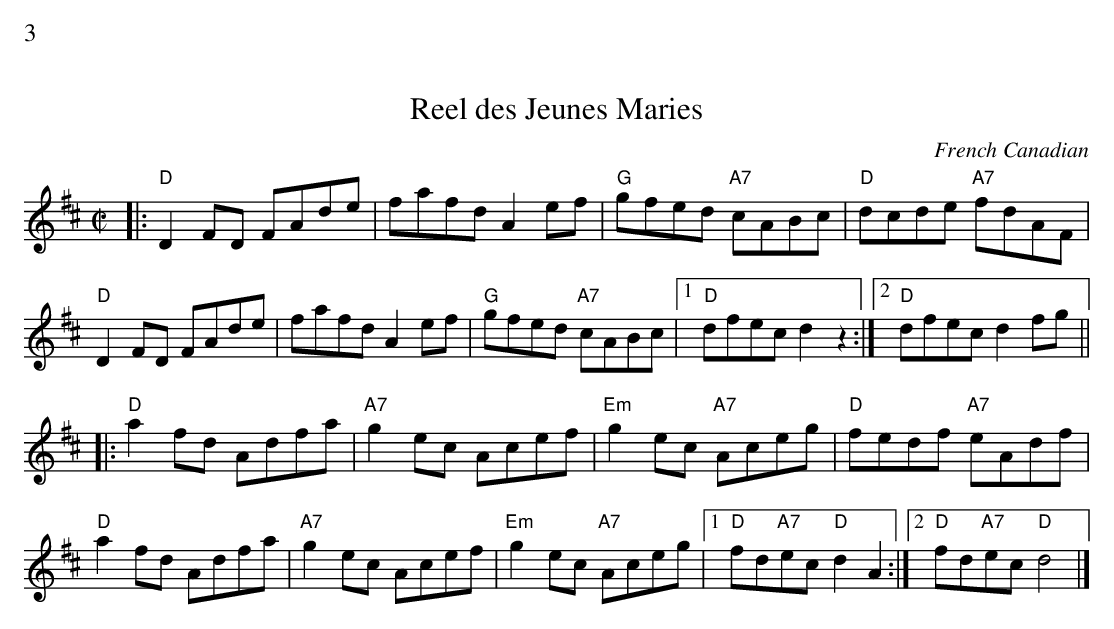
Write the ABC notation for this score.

X:1
%%text 3
T:Reel des Jeunes Maries
M:C|
L:1/8
O:French Canadian
K:D
|:"D"D2FD FAde | fafd A2ef | "G"gfed "A7"cABc | "D"dcde "A7"fdAF |
"D"D2FD FAde | fafd A2ef | "G"gfed "A7"cABc |1"D"dfec d2z2:|2"D"dfec d2fg||
|:"D"a2fd Adfa | "A7"g2ec Acef | "Em"g2ec "A7"Aceg | "D"fedf "A7"eAdf |
"D"a2fd Adfa | "A7"g2ec Acef | "Em"g2ec "A7"Aceg |1"D"fd"A7"ec "D"d2A2 :|2 "D"fd"A7"ec "D"d4 |]
